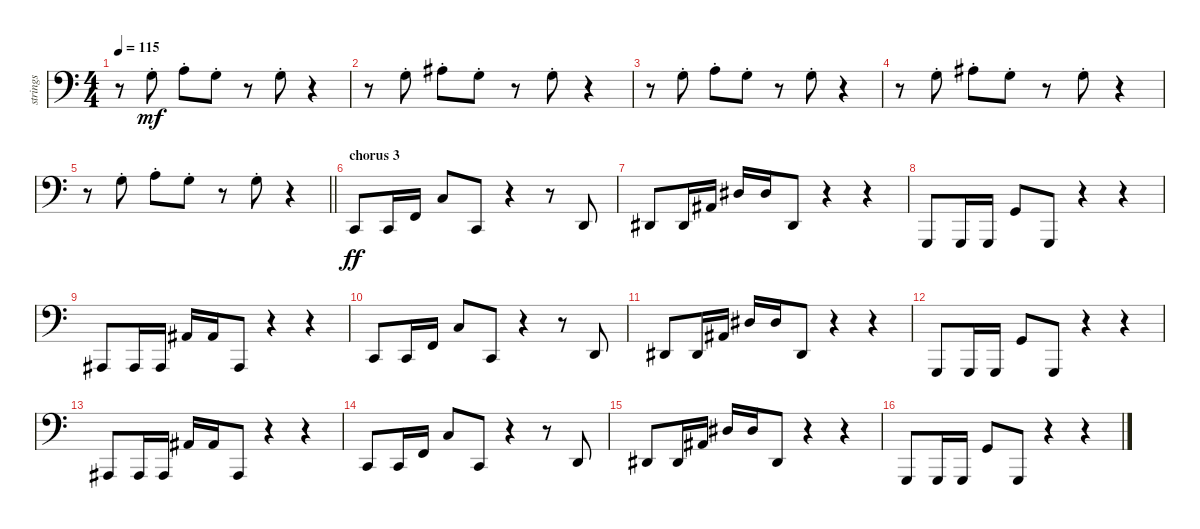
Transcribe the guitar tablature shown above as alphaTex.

\track ("strings" "strings") {instrument stringensemble1}
\staff {score}
\tuning (G2 D2 A1 E1) {hide}
\ts (4 4)
\tempo 115
\clef f4
\ks c
r.8{dy mf} 12.1{st}.8 14.1{st}.8 12.1{st}.8 r.8 12.1{st}.8 r.4 |
r.8 12.1{st}.8 15.1{st}.8 12.1{st}.8 r.8 12.1{st}.8 r.4 |
r.8 12.1{st}.8 14.1{st}.8 12.1{st}.8 r.8 12.1{st}.8 r.4 |
r.8 12.1{st}.8 15.1{st}.8 12.1{st}.8 r.8 12.1{st}.8 r.4 |
\barLineRight lightlight
r.8 12.1{st}.8 14.1{st}.8 12.1{st}.8 r.8 12.1{st}.8 r.4 |
\section ("" "chorus 3")
3.3.8{dy ff instrument electricbassfinger} 3.3.16 3.2.16 5.1.8 3.3.8 r.4 r.8 5.3.8 |
6.3.8 6.3.16 8.2.16 8.1.16 8.1.16 6.3.8 r.4 r.4 |
3.4.8 3.4.16 3.4.16 5.2.8 3.4.8 r.4 r.4 |
6.4.8 6.4.16 6.4.16 8.2.16 8.2.16 6.4.8 r.4 r.4 |
3.3.8 3.3.16 3.2.16 5.1.8 3.3.8 r.4 r.8 5.3.8 |
6.3.8 6.3.16 8.2.16 8.1.16 8.1.16 6.3.8 r.4 r.4 |
3.4.8 3.4.16 3.4.16 5.2.8 3.4.8 r.4 r.4 |
6.4.8 6.4.16 6.4.16 8.2.16 8.2.16 6.4.8 r.4 r.4 |
3.3.8 3.3.16 3.2.16 5.1.8 3.3.8 r.4 r.8 5.3.8 |
6.3.8 6.3.16 8.2.16 8.1.16 8.1.16 6.3.8 r.4 r.4 |
3.4.8 3.4.16 3.4.16 5.2.8 3.4.8 r.4 r.4
